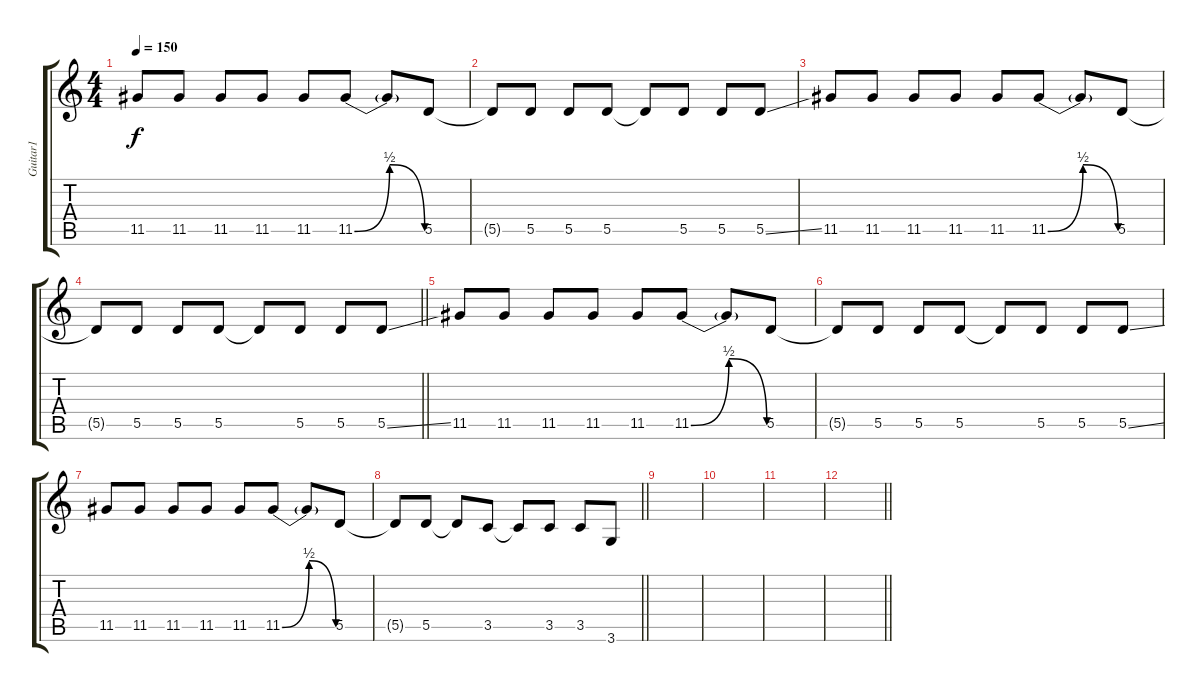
\track ("Guitar1" "Guitar1") {instrument distortionguitar}
\staff {score tabs}
\tuning (E4 B3 G3 D3 A2 E2) {hide}
\ts (4 4)
\tempo 150
\clef g2
\ks c
11.5.8{dy f} 11.5.8 11.5.8 11.5.8 11.5.8 11.5{be (bendrelease 0 0 15 2 45 2 60 0)}.8 11.5{t}.8 5.5.8 |
5.5{t}.8 5.5.8 5.5.8 5.5.8 5.5{t}.8 5.5.8 5.5.8 5.5{ss}.8 |
11.5.8 11.5.8 11.5.8 11.5.8 11.5.8 11.5{be (bendrelease 0 0 15 2 45 2 60 0)}.8 11.5{t}.8 5.5.8 |
\barLineRight lightlight
5.5{t}.8 5.5.8 5.5.8 5.5.8 5.5{t}.8 5.5.8 5.5.8 5.5{ss}.8 |
11.5.8 11.5.8 11.5.8 11.5.8 11.5.8 11.5{be (bendrelease 0 0 15 2 45 2 60 0)}.8 11.5{t}.8 5.5.8 |
5.5{t}.8 5.5.8 5.5.8 5.5.8 5.5{t}.8 5.5.8 5.5.8 5.5{ss}.8 |
11.5.8 11.5.8 11.5.8 11.5.8 11.5.8 11.5{be (bendrelease 0 0 15 2 45 2 60 0)}.8 11.5{t}.8 5.5.8 |
\barLineRight lightlight
5.5{t}.8 5.5.8 5.5{t}.8 3.5.8 3.5{t}.8 3.5.8 3.5.8 3.6.8 |
|
|
|
\barLineRight lightlight
